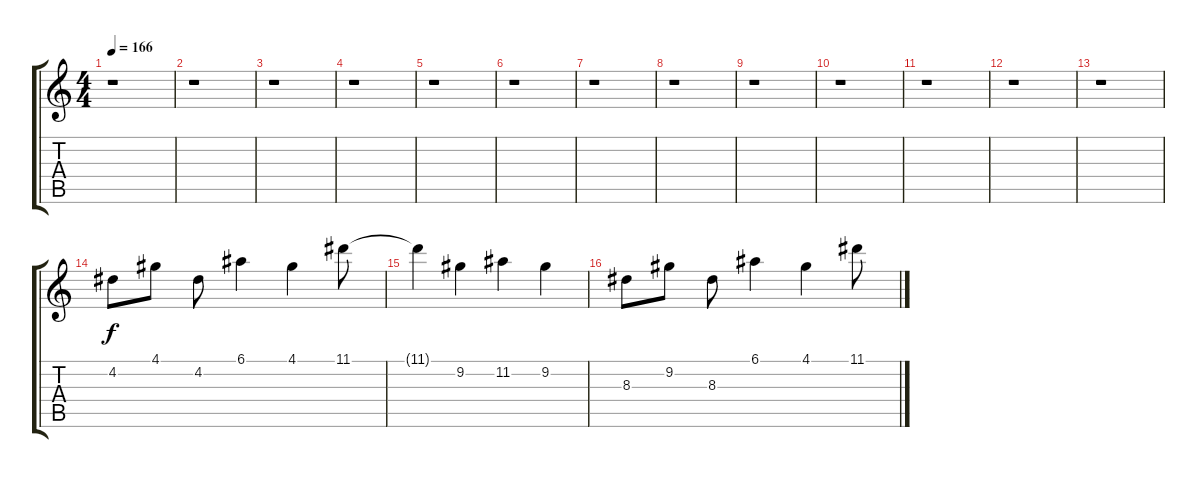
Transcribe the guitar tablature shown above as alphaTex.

\track "" {instrument overdrivenguitar}
\staff {score tabs}
\tuning (E4 B3 G3 D3 A2 E2) {hide}
\ts (4 4)
\tempo 166
\clef g2
\ks c
r.1{dy f} |
r.1 |
r.1 |
r.1 |
r.1 |
r.1 |
r.1 |
r.1 |
r.1 |
r.1 |
r.1 |
r.1 |
r.1 |
4.2.8 4.1.8 4.2.8 6.1.4 4.1.4 11.1.8 |
11.1{t}.4 9.2.4 11.2.4 9.2.4 |
8.3.8 9.2.8 8.3.8 6.1.4 4.1.4 11.1.8
